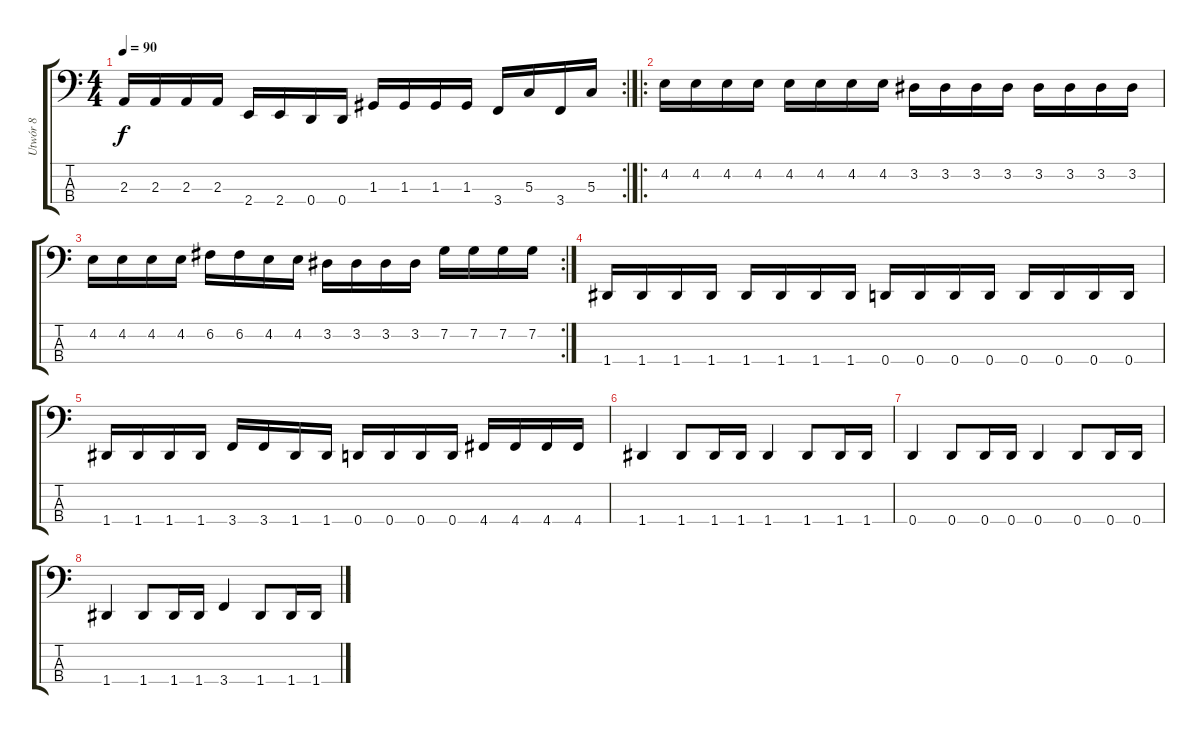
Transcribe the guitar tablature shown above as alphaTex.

\track ("Utwór 8" "Utwór 8") {instrument electricbassfinger}
\staff {score tabs}
\tuning (F2 C2 G1 D1) {hide}
\rc 2
\ts (4 4)
\tempo 90
\clef f4
\ks c
2.3.16{dy f} 2.3.16 2.3.16 2.3.16 2.4.16 2.4.16 0.4.16 0.4.16 1.3.16 1.3.16 1.3.16 1.3.16 3.4.16 5.3.16 3.4.16 5.3.16 |
\ro
4.2.16 4.2.16 4.2.16 4.2.16 4.2.16 4.2.16 4.2.16 4.2.16 3.2.16 3.2.16 3.2.16 3.2.16 3.2.16 3.2.16 3.2.16 3.2.16 |
\rc 2
4.2.16 4.2.16 4.2.16 4.2.16 6.2.16 6.2.16 4.2.16 4.2.16 3.2.16 3.2.16 3.2.16 3.2.16 7.2.16 7.2.16 7.2.16 7.2.16 |
1.4.16 1.4.16 1.4.16 1.4.16 1.4.16 1.4.16 1.4.16 1.4.16 0.4.16 0.4.16 0.4.16 0.4.16 0.4.16 0.4.16 0.4.16 0.4.16 |
1.4.16 1.4.16 1.4.16 1.4.16 3.4.16 3.4.16 1.4.16 1.4.16 0.4.16 0.4.16 0.4.16 0.4.16 4.4.16 4.4.16 4.4.16 4.4.16 |
1.4.4 1.4.8 1.4.16 1.4.16 1.4.4 1.4.8 1.4.16 1.4.16 |
0.4.4 0.4.8 0.4.16 0.4.16 0.4.4 0.4.8 0.4.16 0.4.16 |
1.4.4 1.4.8 1.4.16 1.4.16 3.4.4 1.4.8 1.4.16 1.4.16
